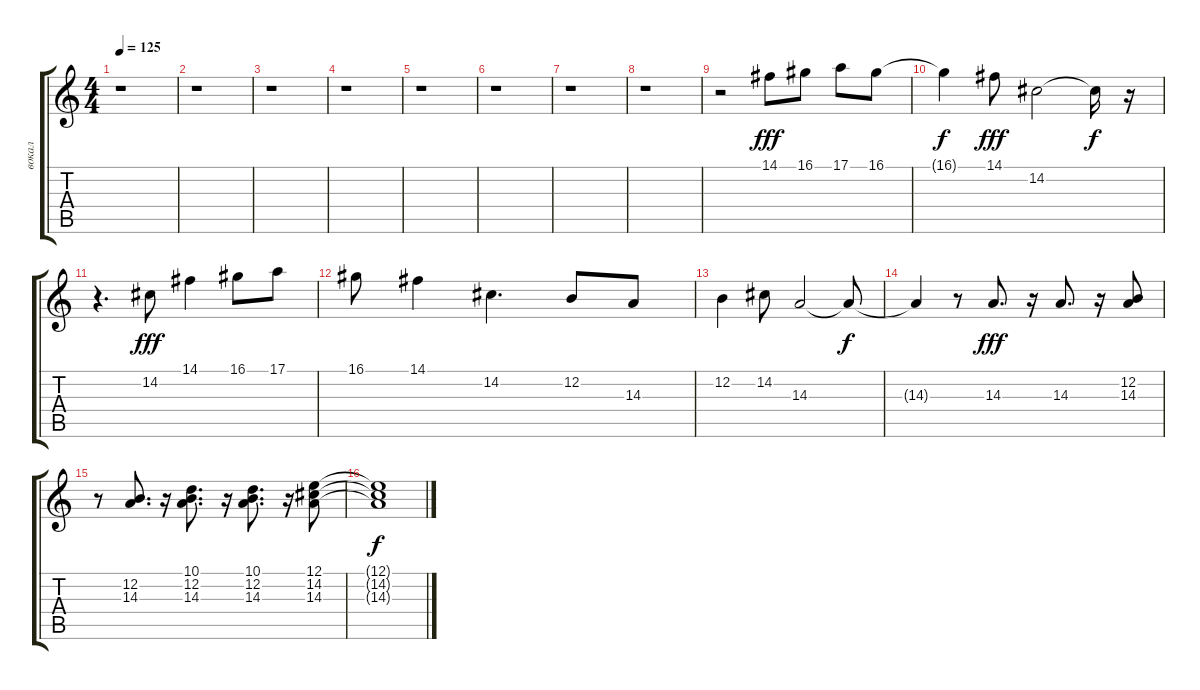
\track ("вокал" "вокал") {instrument flute}
\staff {score tabs}
\tuning (E4 B3 G3 D3 A2 E2) {hide}
\ts (4 4)
\tempo 125
\clef g2
\ks c
r.1{dy fff} |
r.1 |
r.1 |
r.1 |
r.1 |
r.1 |
r.1 |
r.1 |
r.2 14.1.8{volume 16 instrument flute} 16.1.8 17.1.8 16.1.8 |
16.1{t}.4{dy f} 14.1.8{dy fff} 14.2.2 14.2{t}.16{dy f} r.16 |
r.4{d} 14.2.8{dy fff} 14.1.4 16.1.8 17.1.8 |
16.1.8 14.1.4 14.2.4{d} 12.2.8 14.3.8 |
12.2.4 14.2.8 14.3.2 14.3{t}.8{dy f} |
14.3{t}.4 r.8 14.3.8{d dy fff} r.16 14.3.8{d} r.16 (12.2 14.3).8 |
r.8 (12.2 14.3).8{d} r.16 (10.1 12.2 14.3).8{d} r.16 (10.1 12.2 14.3).8{d} r.16 (12.1 14.2 14.3).8 |
(12.1{t} 14.2{t} 14.3{t}).1{dy f}
